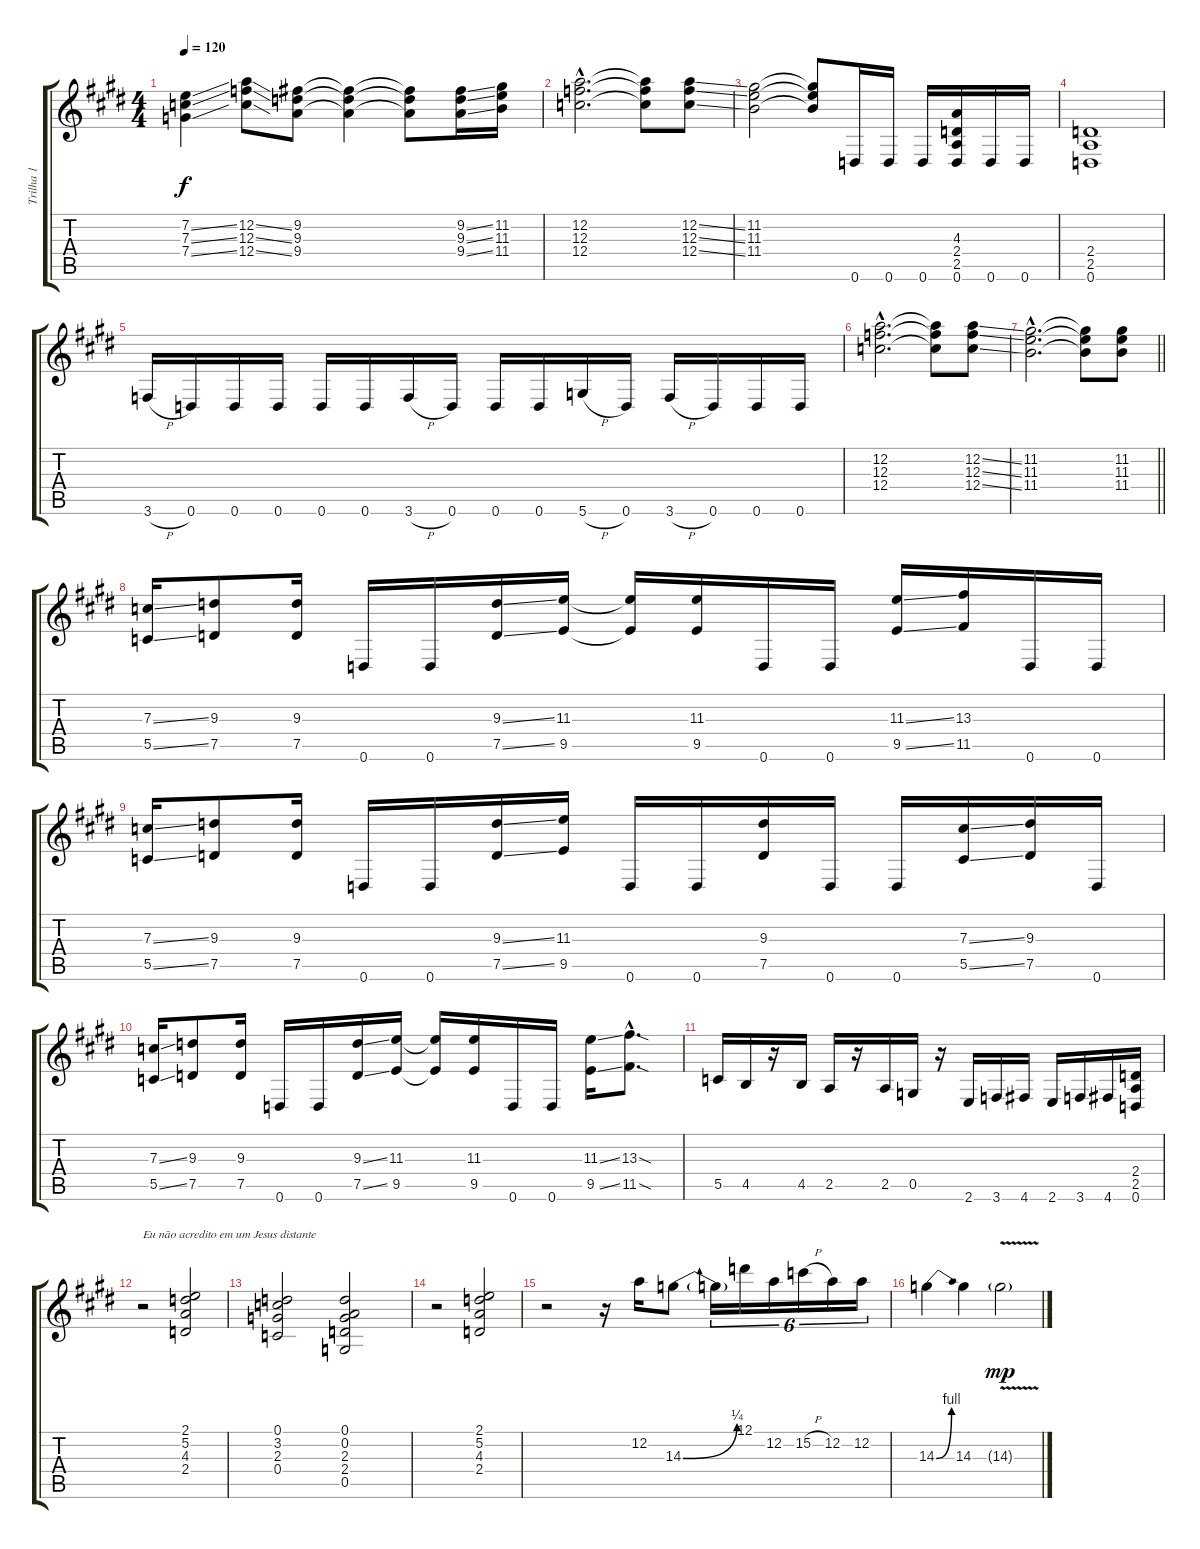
\track ("Trilha 1" "Trilha 1") {instrument distortionguitar}
\staff {score tabs}
\tuning (D4 A3 F3 C3 G2 D2) {hide}
\ts (4 4)
\tempo 120
\clef g2
\ks e
(7.2{ss} 7.3{ss} 7.4{ss}).4{dy f} (12.2{ss} 12.3{ss} 12.4{ss}).8 (9.2 9.3 9.4).8 (9.2{t} 9.3{t} 9.4{t}).4 (9.2{t} 9.3{t} 9.4{t}).8 (9.2{ss} 9.3{ss} 9.4{ss}).16 (11.2 11.3 11.4).16 |
(12.2{hac} 12.3{hac} 12.4{hac}).2{d} (12.2{t} 12.3{t} 12.4{t}).8 (12.2{ss} 12.3{ss} 12.4{ss}).8 |
(11.2 11.3 11.4).2 (11.2{t} 11.3{t} 11.4{t}).8 0.6.16 0.6.16 0.6.16 (4.3 2.4 2.5 0.6).16 0.6.16 0.6.16 |
(2.4 2.5 0.6).1 |
3.6{h}.16 0.6.16 0.6.16 0.6.16 0.6.16 0.6.16 3.6{h}.16 0.6.16 0.6.16 0.6.16 5.6{h}.16 0.6.16 3.6{h}.16 0.6.16 0.6.16 0.6.16 |
(12.2{hac} 12.3{hac} 12.4{hac}).2{d} (12.2{t} 12.3{t} 12.4{t}).8 (12.2{ss} 12.3{ss} 12.4{ss}).8 |
\barLineRight lightlight
(11.2{hac} 11.3{hac} 11.4{hac}).2{d} (11.2{t} 11.3{t} 11.4{t}).8 (11.2 11.3 11.4).8 |
(7.3{ss} 5.5{ss}).16 (9.3 7.5).8 (9.3 7.5).16 0.6.16 0.6.16 (9.3{ss} 7.5{ss}).16 (11.3 9.5).16 (11.3{t} 9.5{t}).16 (11.3 9.5).16 0.6.16 0.6.16 (11.3{ss} 9.5{ss}).16 (13.3 11.5).16 0.6.16 0.6.16 |
(7.3{ss} 5.5{ss}).16 (9.3 7.5).8 (9.3 7.5).16 0.6.16 0.6.16 (9.3{ss} 7.5{ss}).16 (11.3 9.5).16 0.6.16 0.6.16 (9.3 7.5).16 0.6.16 0.6.16 (7.3{ss} 5.5{ss}).16 (9.3 7.5).16 0.6.16 |
(7.3{ss} 5.5{ss}).16 (9.3 7.5).8 (9.3 7.5).16 0.6.16 0.6.16 (9.3{ss} 7.5{ss}).16 (11.3 9.5).16 (11.3{t} 9.5{t}).16 (11.3 9.5).16 0.6.16 0.6.16 (11.3{ss} 9.5{ss}).16 (13.3{sod hac} 11.5{sod hac}).8{d} |
5.5.16 4.5.16 r.16 4.5.16 2.5.16 r.16 2.5.16 0.5.16 r.16 2.6.16 3.6.16 4.6.16 2.6.16 3.6.16 4.6.16 (2.4 2.5 0.6).16 |
r.2{txt "Eu não acredito em um Jesus distante"} (2.1 5.2 4.3 2.4).2 |
(0.1 3.2 2.3 0.4).2 (0.1 0.2 2.3 2.4 0.5).2 |
r.2 (2.1 5.2 4.3 2.4).2 |
r.2 r.16 12.2.16 14.3{be (bend 0 0 60 1)}.8 14.3{t}.16{tu (6 4)} 12.1.16{tu (6 4)} 12.2.16{tu (6 4)} 15.2{h}.16{tu (6 4)} 12.2.16{tu (6 4)} 12.2.16{tu (6 4)} |
14.3{be (bend 0 0 60 4)}.4 14.3.4 14.3{v g}.2{dy mp}
